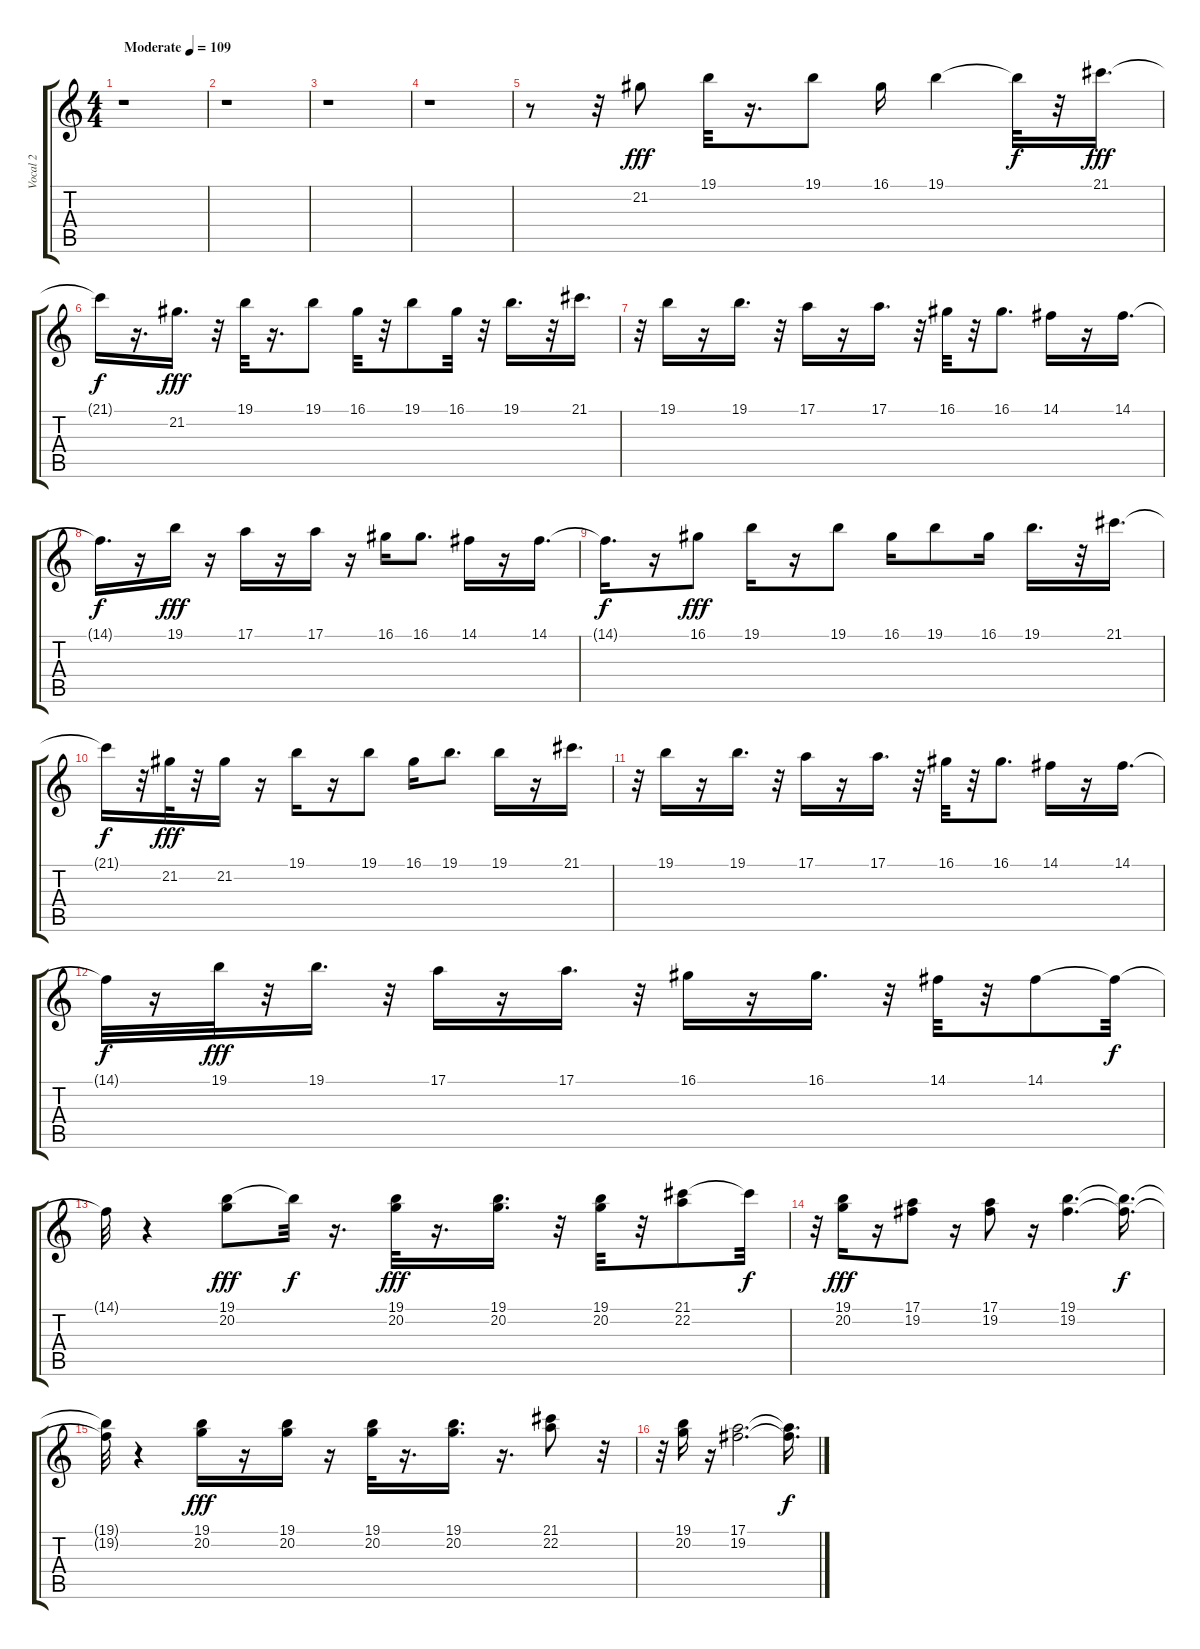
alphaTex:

\track ("Vocal 2" "Vocal 2") {instrument voiceoohs}
\staff {score tabs}
\tuning (E4 B3 G3 D3 A2 E2) {hide}
\ts (4 4)
\tempo (109 "Moderate")
\clef g2
\ks c
r.1{dy fff instrument voiceoohs} |
r.1 |
r.1 |
r.1 |
r.8 r.32 21.2.8 19.1.32 r.16{d} 19.1.8 16.1.16 19.1.4 19.1{t}.32{dy f} r.32 21.1.16{d dy fff} |
21.1{t}.16{dy f} r.16{d} 21.2.16{d dy fff} r.32 19.1.32 r.16{d} 19.1.8 16.1.32 r.32 19.1.8 16.1.32 r.32 19.1.16{d} r.32 21.1.16{d} |
r.32 19.1.16 r.16 19.1.16{d} r.32 17.1.16 r.16 17.1.16{d} r.32 16.1.32 r.32 16.1.8{d} 14.1.16 r.16 14.1.16{d} |
14.1{t}.16{d dy f} r.16 19.1.16{dy fff} r.16 17.1.16 r.16 17.1.16 r.16 16.1.16 16.1.8{d} 14.1.16 r.16 14.1.16{d} |
14.1{t}.16{d dy f} r.16 16.1.8{dy fff} 19.1.16 r.16 19.1.8 16.1.16 19.1.8 16.1.16 19.1.16{d} r.32 21.1.16{d} |
21.1{t}.16{dy f} r.32 21.2.32{dy fff} r.32 21.2.16 r.16 19.1.16 r.16 19.1.8 16.1.16 19.1.8{d} 19.1.16 r.16 21.1.16{d} |
r.32 19.1.16 r.16 19.1.16{d} r.32 17.1.16 r.16 17.1.16{d} r.32 16.1.32 r.32 16.1.8{d} 14.1.16 r.16 14.1.16{d} |
14.1{t}.32{dy f} r.16 19.1.32{dy fff} r.32 19.1.16{d} r.32 17.1.16 r.16 17.1.16{d} r.32 16.1.16 r.16 16.1.16{d} r.32 14.1.32 r.32 14.1.8 14.1{t}.32{dy f} |
14.1{t}.32 r.4 (19.1 20.2).8{dy fff} 19.1{t}.32{dy f} r.16{d} (19.1 20.2).32{dy fff} r.16{d} (19.1 20.2).16{d} r.32 (19.1 20.2).32 r.32 (21.1 22.2).8 21.1{t}.32{dy f} |
r.32 (19.1 20.2).16{dy fff} r.16 (17.1 19.2).8 r.16 (17.1 19.2).8 r.16 (19.1 19.2).4{d} (19.1{t} 19.2{t}).16{d dy f} |
(19.1{t} 19.2{t}).32 r.4 (19.1 20.2).16{dy fff} r.16 (19.1 20.2).16 r.16 (19.1 20.2).32 r.16{d} (19.1 20.2).16{d} r.16{d} (21.1 22.2).8 r.32 |
r.32 (19.1 20.2).16 r.16 (17.1 19.2).2{d} (17.1{t} 19.2{t}).16{d dy f}
